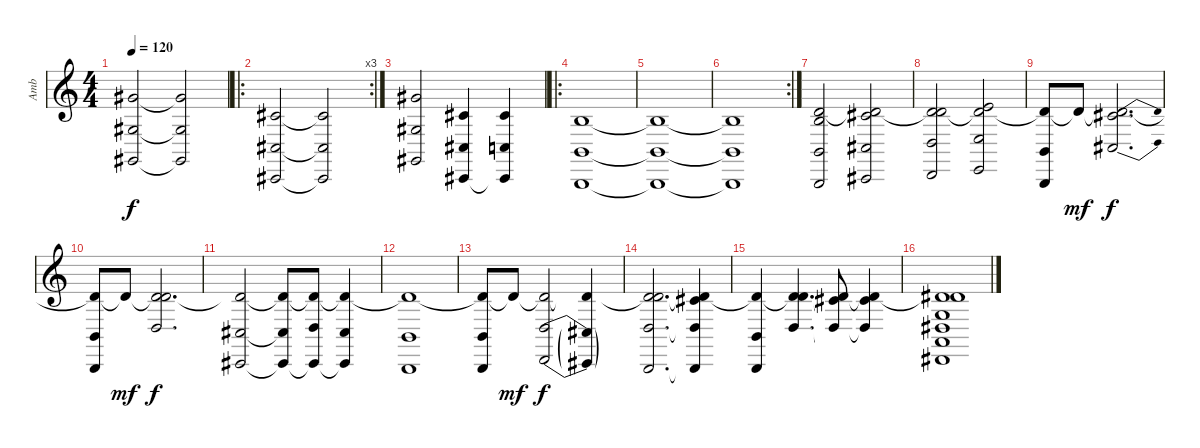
\track ("Amb" "Amb") {instrument brightacousticpiano}
\staff {score}
\tuning (Db4 Ab3 E3 B2 Gb2 B1) {hide}
\ts (4 4)
\tempo 120
\clef g2
\ks c
(16.3 14.5 9.6).2{dy f} (16.3{t} 14.5{t} 9.6{t}).2 |
\ro
\rc 3
(9.3 7.5 2.6).2 (9.3{t} 7.5{t} 2.6{t}).2 |
(12.2 9.4 9.6).2 (9.3 7.5 2.6).4 (9.3 6.5 2.6{t}).4 |
\ro
(7.3 5.5 0.6).1 |
(7.3{t} 5.5{t} 0.6{t}).1 |
\rc 2
(7.3{t} 5.5{t} 0.6{t}).1 |
(1.1 7.3 5.5 0.6).2 (1.1{t} 9.3 7.5 2.6).2 |
(1.1{t} 10.3 8.5 3.6).2 (1.1{t} 12.3 10.5 5.6).2 |
(1.1{t} 0.4 0.6).8 1.1{t}.8{dy mf} (1.1{t} 9.3{be (bend 0 0 60 2)} 7.5{be (bend 0 0 60 2)}).2{d dy f} |
(1.1{t} 0.4 0.6).8 1.1{t}.8{dy mf} (1.1{t} 10.3 8.5).2{d dy f} |
(1.1{t} 2.4 2.6).2 (1.1{t} 2.4{t} 2.6{t}).8 (1.1{t} 3.4 2.6{t}).8 (1.1{t} 2.4 2.6{t}).4 |
(1.1{t} 0.4 0.6).1 |
(1.1{t} 0.4 0.6).8 1.1{t}.8{dy mf} (1.1{t} 2.4{be (custom 0 2 15 2 30 0 60 0)} 2.6{be (custom 0 2 15 2 30 0 60 0)}).2{dy f} (1.1{t} 2.4{be (hold 0 0 60 0) t} 2.6{be (hold 0 0 60 0) t}).4 |
(1.1{t} 10.3 8.5 0.6).2{d} (1.1{t} 9.3 8.5{t} 0.6{t}).4 |
(1.1{t} 0.4 0.6).4 (1.1{t} 6.2 3.4).4{d} (1.1{t} 5.2 3.4{t}).8 (1.1{t} 5.2 3.4{t}).4 |
(1.1{t} 7.2 3.3 4.4 3.5 4.6).1
